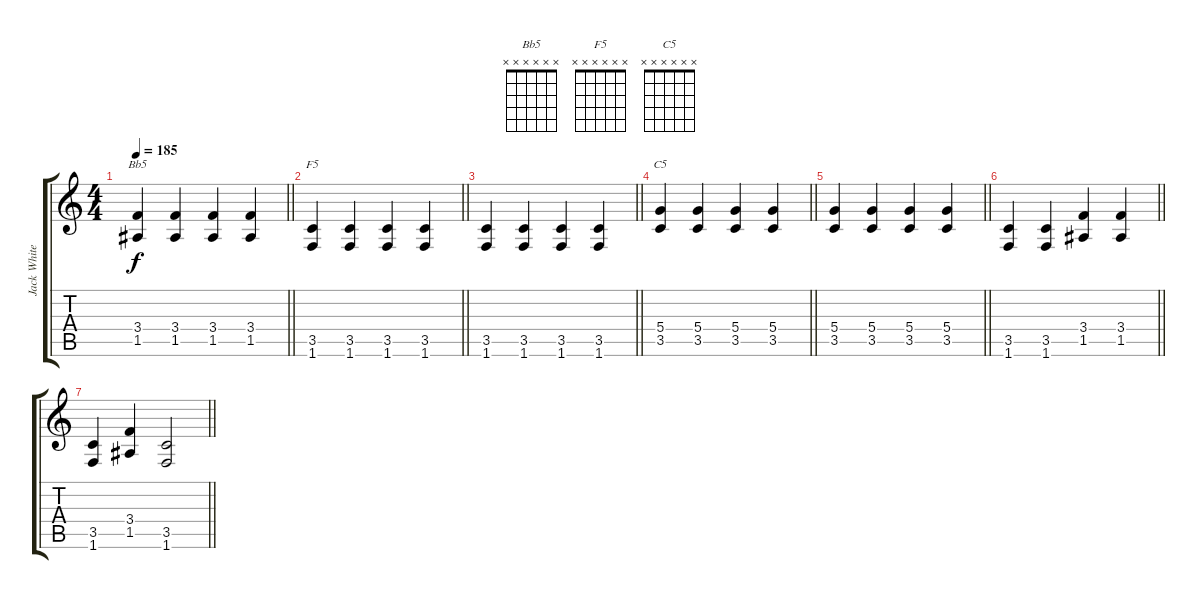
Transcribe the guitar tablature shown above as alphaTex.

\track ("Jack White (Guitar)" "Jack White") {instrument overdrivenguitar}
\staff {score tabs}
\tuning (E4 B3 G3 D3 A2 E2) {hide}
\chord ("Bb5" x x x x x x)
\chord ("F5" x x x x x x)
\chord ("C5" x x x x x x)
\ts (4 4)
\tempo 185
\clef g2
\barLineRight lightlight
\ks c
(3.4 1.5).4{ch "Bb5" dy f} (3.4 1.5).4 (3.4 1.5).4 (3.4 1.5).4 |
\barLineRight lightlight
(3.5 1.6).4{ch "F5"} (3.5 1.6).4 (3.5 1.6).4 (3.5 1.6).4 |
\barLineRight lightlight
(3.5 1.6).4 (3.5 1.6).4 (3.5 1.6).4 (3.5 1.6).4 |
\barLineRight lightlight
(5.4 3.5).4{ch "C5"} (5.4 3.5).4 (5.4 3.5).4 (5.4 3.5).4 |
\barLineRight lightlight
(5.4 3.5).4 (5.4 3.5).4 (5.4 3.5).4 (5.4 3.5).4 |
\barLineRight lightlight
(3.5 1.6).4 (3.5 1.6).4 (3.4 1.5).4 (3.4 1.5).4 |
\barLineRight lightlight
(3.5 1.6).4 (3.4 1.5).4 (3.5 1.6).2
